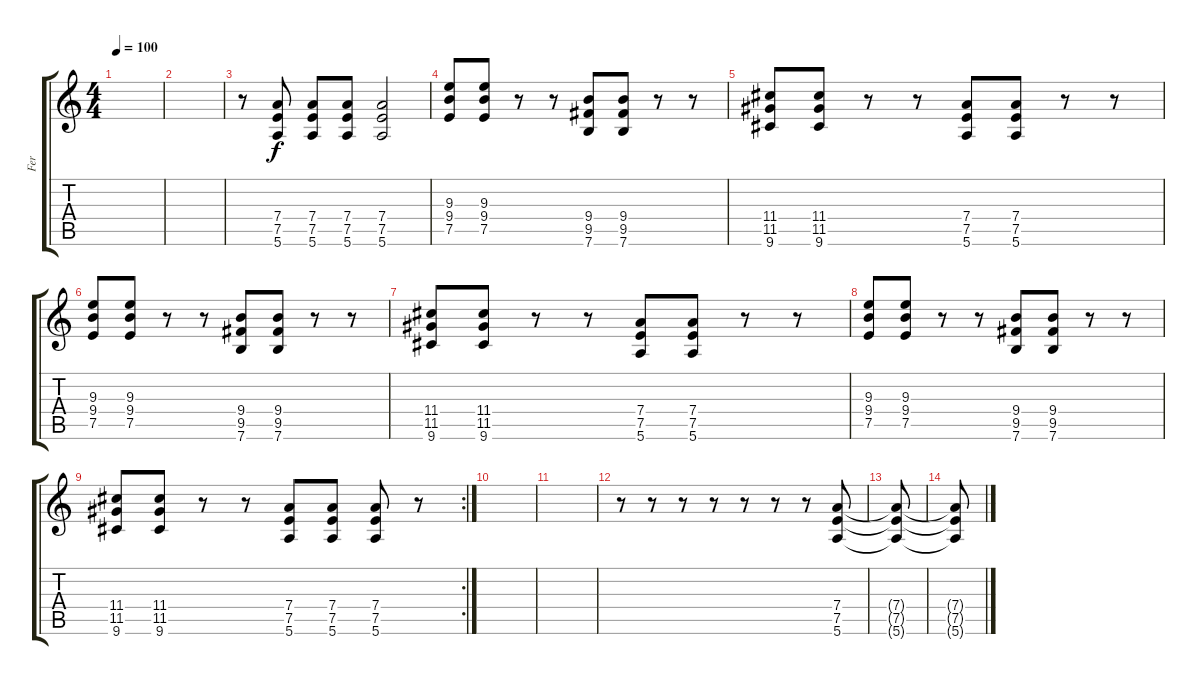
\track ("Fer" "Fer") {instrument distortionguitar}
\staff {score tabs}
\tuning (E4 B3 G3 D3 A2 E2) {hide}
\ts (4 4)
\tempo 100
\clef g2
\ks c
|
|
r.8 (7.4 7.5 5.6).8 (7.4 7.5 5.6).8 (7.4 7.5 5.6).8 (7.4 7.5 5.6).2 |
(9.3 9.4 7.5).8 (9.3 9.4 7.5).8 r.8 r.8 (9.4 9.5 7.6).8 (9.4 9.5 7.6).8 r.8 r.8 |
(11.4 11.5 9.6).8 (11.4 11.5 9.6).8 r.8 r.8 (7.4 7.5 5.6).8 (7.4 7.5 5.6).8 r.8 r.8 |
(9.3 9.4 7.5).8 (9.3 9.4 7.5).8 r.8 r.8 (9.4 9.5 7.6).8 (9.4 9.5 7.6).8 r.8 r.8 |
(11.4 11.5 9.6).8 (11.4 11.5 9.6).8 r.8 r.8 (7.4 7.5 5.6).8 (7.4 7.5 5.6).8 r.8 r.8 |
(9.3 9.4 7.5).8 (9.3 9.4 7.5).8 r.8 r.8 (9.4 9.5 7.6).8 (9.4 9.5 7.6).8 r.8 r.8 |
\rc 2
(11.4 11.5 9.6).8 (11.4 11.5 9.6).8 r.8 r.8 (7.4 7.5 5.6).8 (7.4 7.5 5.6).8 (7.4 7.5 5.6).8 r.8 |
|
|
r.8 r.8 r.8 r.8 r.8 r.8 r.8 (7.4 7.5 5.6).8 |
(7.4{t} 7.5{t} 5.6{t}).8 |
(7.4{t} 7.5{t} 5.6{t}).8
